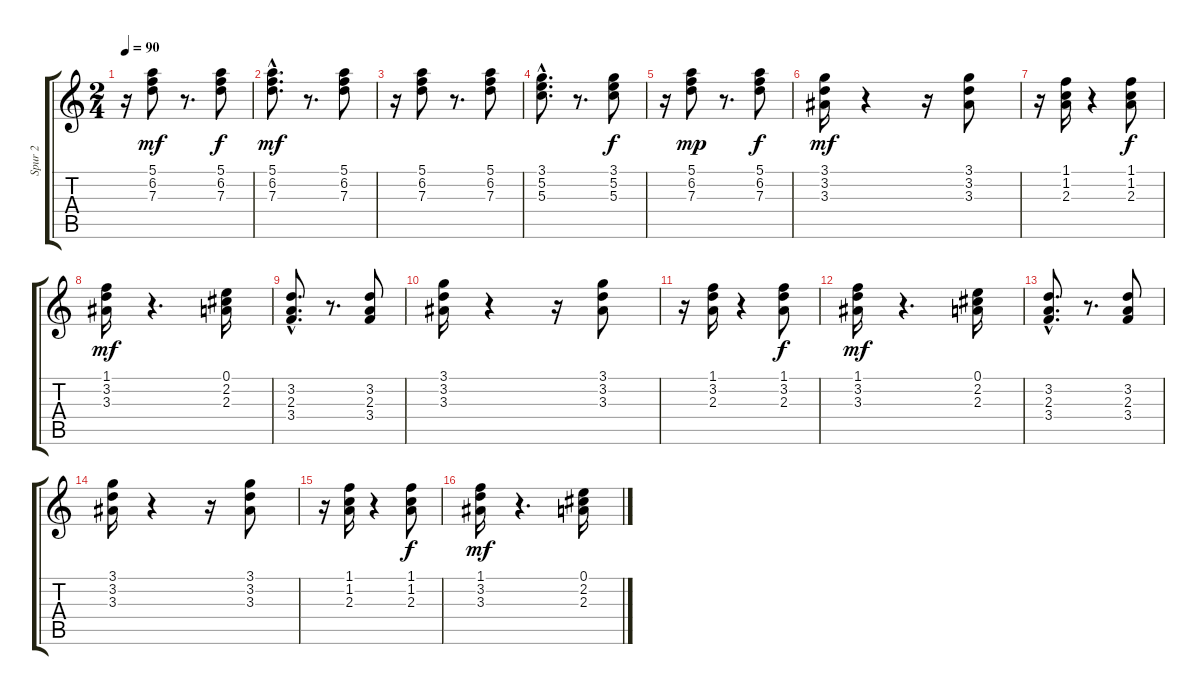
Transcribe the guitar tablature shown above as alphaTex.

\track ("Spur 2" "Spur 2") {instrument acousticguitarsteel}
\staff {score tabs}
\tuning (E4 B3 G3 D3 A2 E2) {hide}
\ts (2 4)
\tempo 90
\clef g2
\ks c
r.16{dy mf} (5.1 6.2 7.3).8 r.8{d} (5.1 6.2 7.3).8{dy f} |
(5.1{hac} 6.2{hac} 7.3{hac}).8{d dy mf} r.8{d} (5.1 6.2 7.3).8 |
r.16 (5.1 6.2 7.3).8 r.8{d} (5.1 6.2 7.3).8 |
(3.1{hac} 5.2{hac} 5.3{hac}).8{d} r.8{d} (3.1 5.2 5.3).8{dy f} |
r.16 (5.1 6.2 7.3).8{dy mp} r.8{d} (5.1 6.2 7.3).8{dy f} |
(3.1 3.2 3.3).16{dy mf} r.4 r.16 (3.1 3.2 3.3).8 |
r.16 (1.1 1.2 2.3).16 r.4 (1.1 1.2 2.3).8{dy f} |
(1.1 3.2 3.3).16{dy mf} r.4{d} (0.1 2.2 2.3).16 |
(3.2{hac} 2.3{hac} 3.4{hac}).8{d} r.8{d} (3.2 2.3 3.4).8 |
(3.1 3.2 3.3).16 r.4 r.16 (3.1 3.2 3.3).8 |
r.16 (1.1 3.2 2.3).16 r.4 (1.1 3.2 2.3).8{dy f} |
(1.1 3.2 3.3).16{dy mf} r.4{d} (0.1 2.2 2.3).16 |
(3.2{hac} 2.3{hac} 3.4{hac}).8{d} r.8{d} (3.2 2.3 3.4).8 |
(3.1 3.2 3.3).16 r.4 r.16 (3.1 3.2 3.3).8 |
r.16 (1.1 1.2 2.3).16 r.4 (1.1 1.2 2.3).8{dy f} |
(1.1 3.2 3.3).16{dy mf} r.4{d} (0.1 2.2 2.3).16
